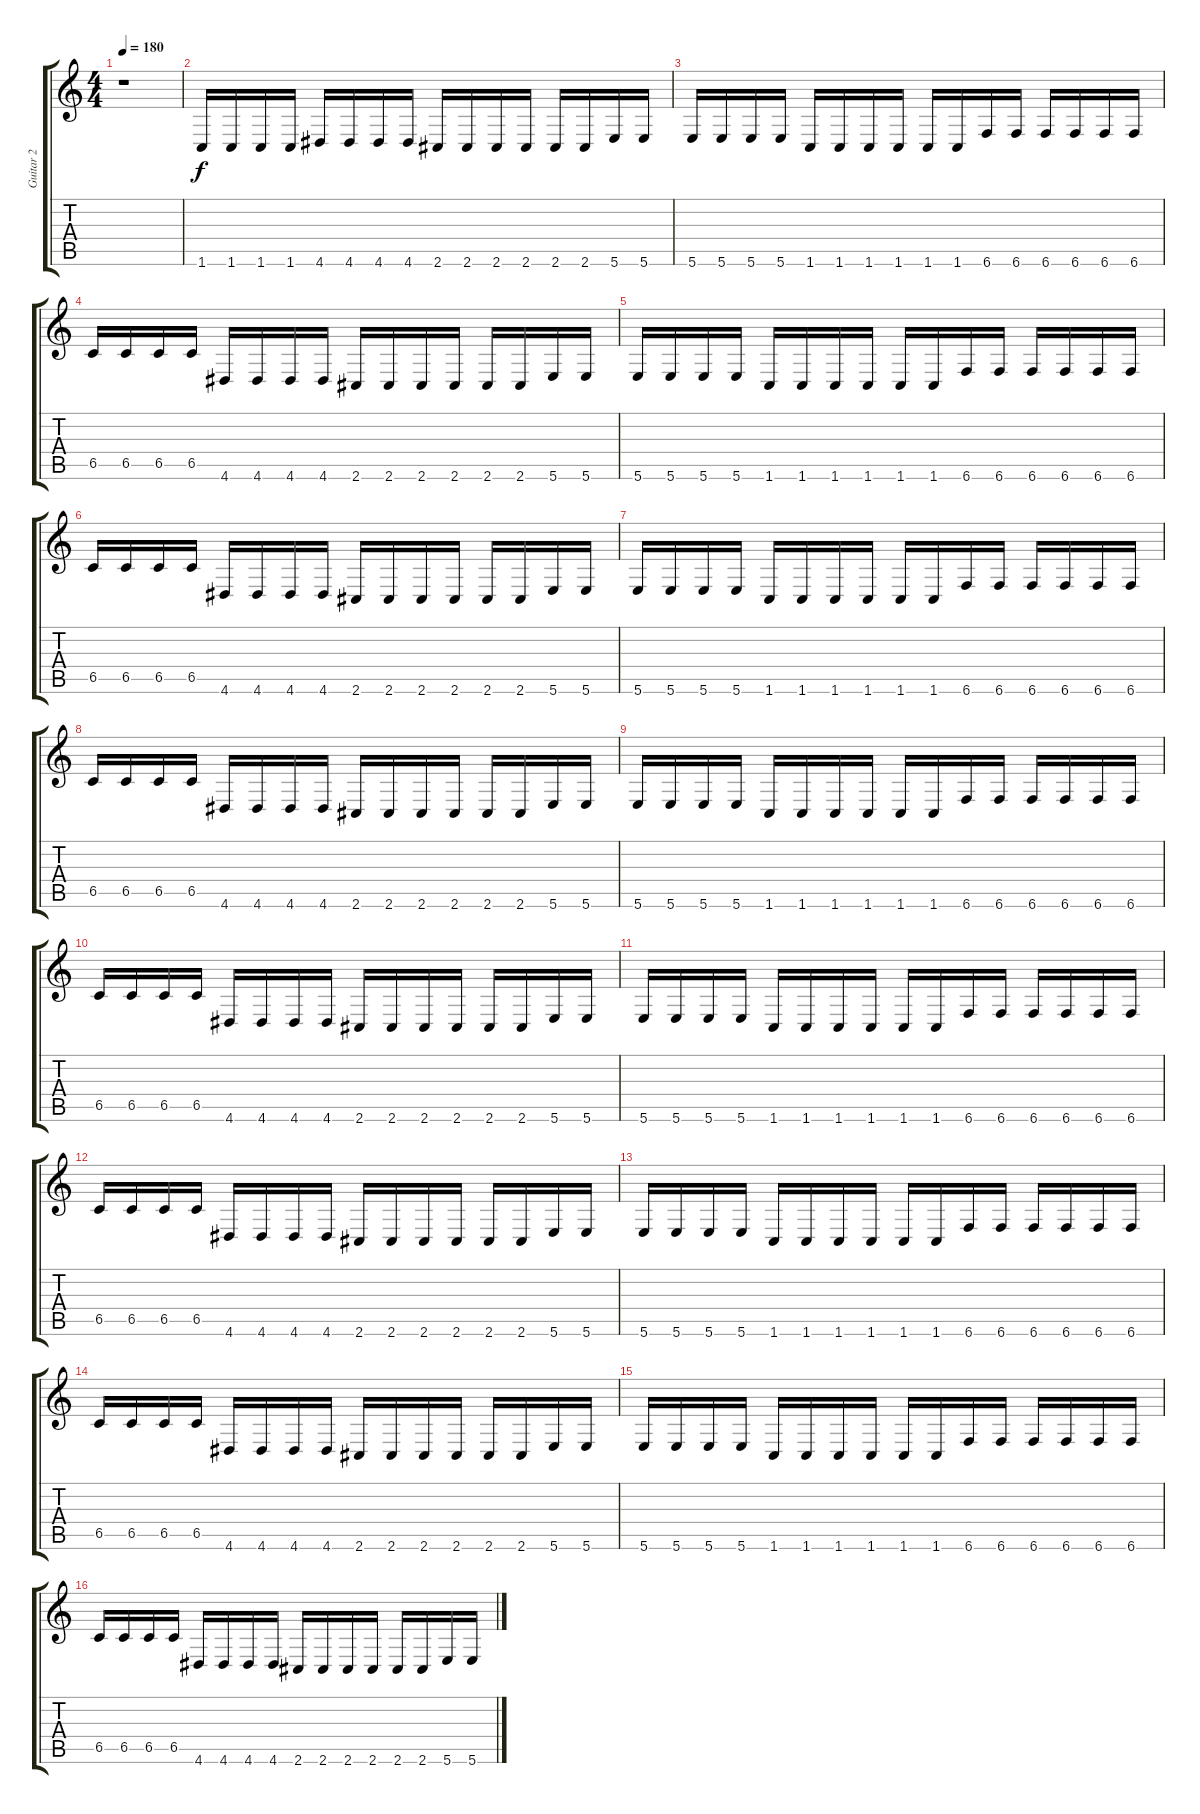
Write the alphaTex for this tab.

\track ("Guitar 2" "Guitar 2") {instrument distortionguitar}
\staff {score tabs}
\tuning (Db4 Ab3 E3 B2 Gb2 B1) {hide}
\ts (4 4)
\tempo 180
\clef g2
\ks c
r.1{dy f} |
1.6.16 1.6.16 1.6.16 1.6.16 4.6.16 4.6.16 4.6.16 4.6.16 2.6.16 2.6.16 2.6.16 2.6.16 2.6.16 2.6.16 5.6.16 5.6.16 |
5.6.16 5.6.16 5.6.16 5.6.16 1.6.16 1.6.16 1.6.16 1.6.16 1.6.16 1.6.16 6.6.16 6.6.16 6.6.16 6.6.16 6.6.16 6.6.16 |
6.5.16 6.5.16 6.5.16 6.5.16 4.6.16 4.6.16 4.6.16 4.6.16 2.6.16 2.6.16 2.6.16 2.6.16 2.6.16 2.6.16 5.6.16 5.6.16 |
5.6.16 5.6.16 5.6.16 5.6.16 1.6.16 1.6.16 1.6.16 1.6.16 1.6.16 1.6.16 6.6.16 6.6.16 6.6.16 6.6.16 6.6.16 6.6.16 |
6.5.16 6.5.16 6.5.16 6.5.16 4.6.16 4.6.16 4.6.16 4.6.16 2.6.16 2.6.16 2.6.16 2.6.16 2.6.16 2.6.16 5.6.16 5.6.16 |
5.6.16 5.6.16 5.6.16 5.6.16 1.6.16 1.6.16 1.6.16 1.6.16 1.6.16 1.6.16 6.6.16 6.6.16 6.6.16 6.6.16 6.6.16 6.6.16 |
6.5.16 6.5.16 6.5.16 6.5.16 4.6.16 4.6.16 4.6.16 4.6.16 2.6.16 2.6.16 2.6.16 2.6.16 2.6.16 2.6.16 5.6.16 5.6.16 |
5.6.16 5.6.16 5.6.16 5.6.16 1.6.16 1.6.16 1.6.16 1.6.16 1.6.16 1.6.16 6.6.16 6.6.16 6.6.16 6.6.16 6.6.16 6.6.16 |
6.5.16 6.5.16 6.5.16 6.5.16 4.6.16 4.6.16 4.6.16 4.6.16 2.6.16 2.6.16 2.6.16 2.6.16 2.6.16 2.6.16 5.6.16 5.6.16 |
5.6.16 5.6.16 5.6.16 5.6.16 1.6.16 1.6.16 1.6.16 1.6.16 1.6.16 1.6.16 6.6.16 6.6.16 6.6.16 6.6.16 6.6.16 6.6.16 |
6.5.16 6.5.16 6.5.16 6.5.16 4.6.16 4.6.16 4.6.16 4.6.16 2.6.16 2.6.16 2.6.16 2.6.16 2.6.16 2.6.16 5.6.16 5.6.16 |
5.6.16 5.6.16 5.6.16 5.6.16 1.6.16 1.6.16 1.6.16 1.6.16 1.6.16 1.6.16 6.6.16 6.6.16 6.6.16 6.6.16 6.6.16 6.6.16 |
6.5.16 6.5.16 6.5.16 6.5.16 4.6.16 4.6.16 4.6.16 4.6.16 2.6.16 2.6.16 2.6.16 2.6.16 2.6.16 2.6.16 5.6.16 5.6.16 |
5.6.16 5.6.16 5.6.16 5.6.16 1.6.16 1.6.16 1.6.16 1.6.16 1.6.16 1.6.16 6.6.16 6.6.16 6.6.16 6.6.16 6.6.16 6.6.16 |
6.5.16 6.5.16 6.5.16 6.5.16 4.6.16 4.6.16 4.6.16 4.6.16 2.6.16 2.6.16 2.6.16 2.6.16 2.6.16 2.6.16 5.6.16 5.6.16
